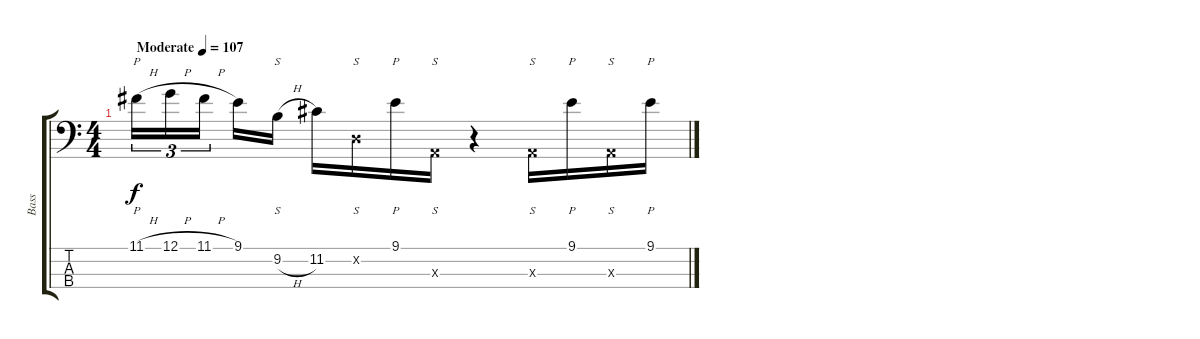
\track ("Bass" "Bass") {instrument slapbass1}
\staff {score tabs}
\tuning (G2 D2 A1 E1) {hide}
\ts (4 4)
\tempo (107 "Moderate")
\clef f4
\ks c
11.1{h}.16{p tu (3 2) dy f instrument slapbass1} 12.1{h}.16{tu (3 2)} 11.1{h}.16{tu (3 2)} 9.1.16 9.2{h}.16{s} 11.2.16 0.2{x}.16{s} 9.1.16{p} 0.3{x}.16{s} r.4 0.3{x}.16{s} 9.1.16{p} 0.3{x}.16{s} 9.1.16{p}
